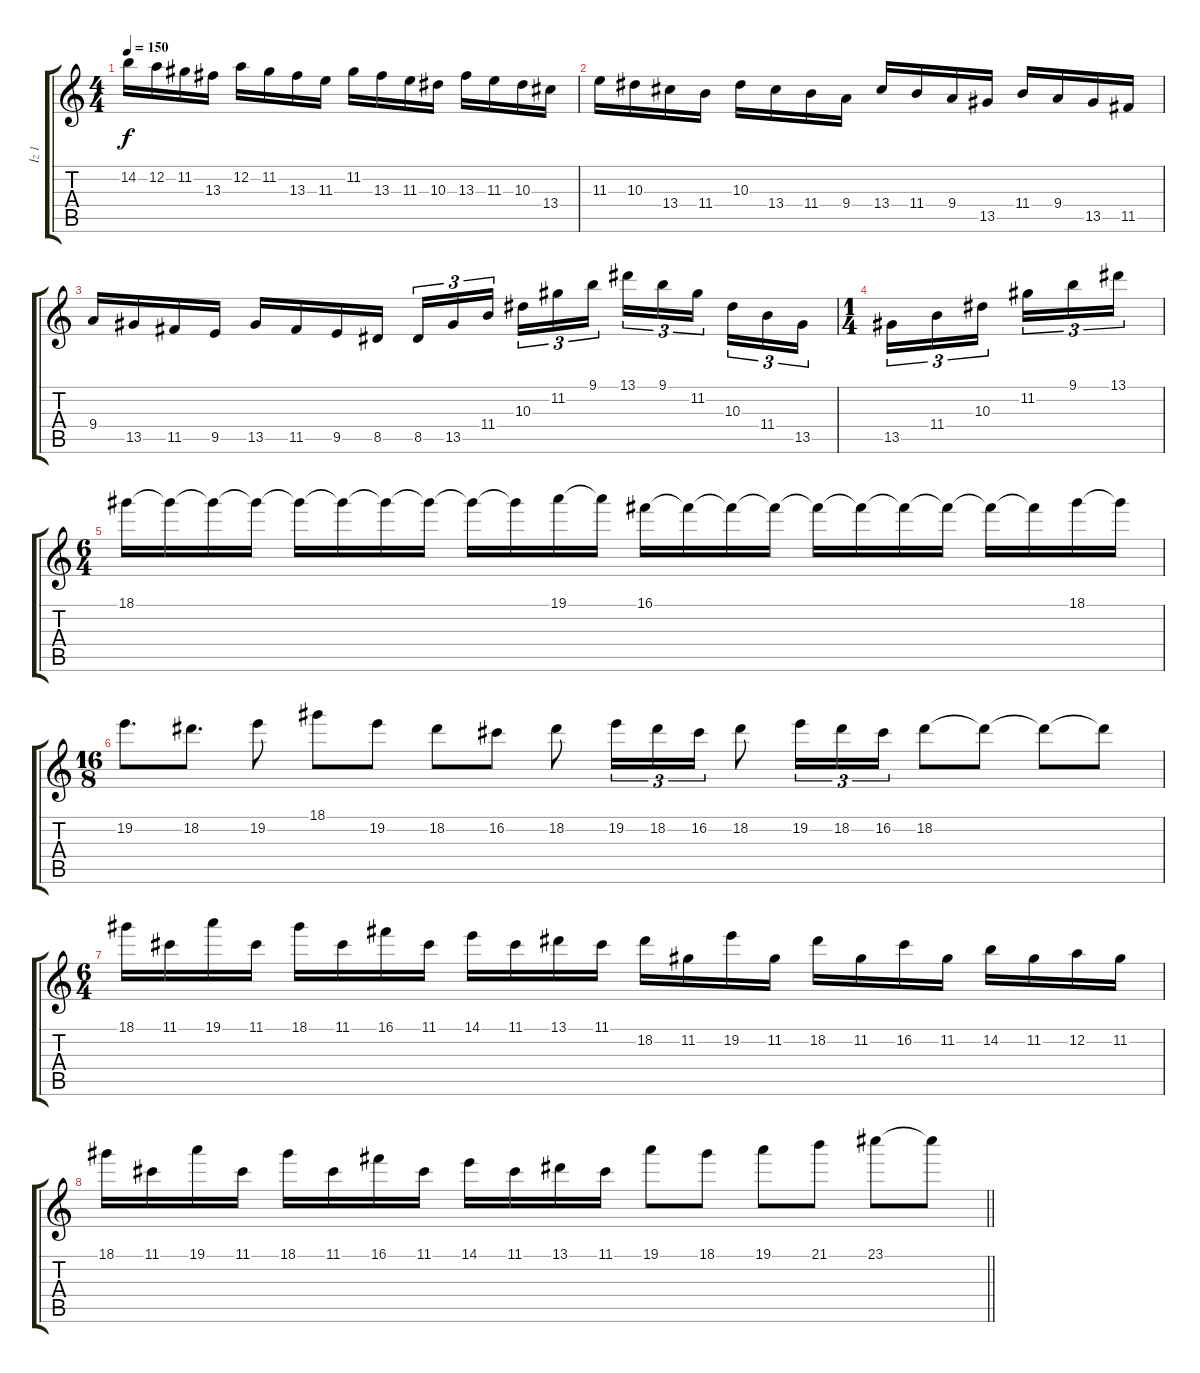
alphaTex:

\track ("İz 1" "İz 1") {instrument overdrivenguitar}
\staff {score tabs}
\tuning (D4 A3 F3 C3 G2 C2) {hide}
\ts (4 4)
\tempo 150
\clef g2
\ks c
14.2.16{dy f} 12.2.16 11.2.16 13.3.16 12.2.16 11.2.16 13.3.16 11.3.16 11.2.16 13.3.16 11.3.16 10.3.16 13.3.16 11.3.16 10.3.16 13.4.16 |
11.3.16 10.3.16 13.4.16 11.4.16 10.3.16 13.4.16 11.4.16 9.4.16 13.4.16 11.4.16 9.4.16 13.5.16 11.4.16 9.4.16 13.5.16 11.5.16 |
9.4.16 13.5.16 11.5.16 9.5.16 13.5.16 11.5.16 9.5.16 8.5.16 8.5.16{tu (3 2)} 13.5.16{tu (3 2)} 11.4.16{tu (3 2) beam splitsecondary} 10.3.16{tu (3 2)} 11.2.16{tu (3 2)} 9.1.16{tu (3 2)} 13.1.16{tu (3 2)} 9.1.16{tu (3 2)} 11.2.16{tu (3 2) beam splitsecondary} 10.3.16{tu (3 2)} 11.4.16{tu (3 2)} 13.5.16{tu (3 2)} |
\ts (1 4)
13.5.16{tu (3 2)} 11.4.16{tu (3 2)} 10.3.16{tu (3 2) beam splitsecondary} 11.2.16{tu (3 2)} 9.1.16{tu (3 2)} 13.1.16{tu (3 2)} |
\ts (6 4)
18.1.16 18.1{t}.16 18.1{t}.16 18.1{t}.16 18.1{t}.16 18.1{t}.16 18.1{t}.16 18.1{t}.16 18.1{t}.16 18.1{t}.16 19.1.16 19.1{t}.16 16.1.16 16.1{t}.16 16.1{t}.16 16.1{t}.16 16.1{t}.16 16.1{t}.16 16.1{t}.16 16.1{t}.16 16.1{t}.16 16.1{t}.16 18.1.16 18.1{t}.16 |
\ts (16 8)
19.2.8{d} 18.2.8{d} 19.2.8 18.1.8 19.2.8 18.2.8 16.2.8 18.2.8 19.2.16{tu (3 2)} 18.2.16{tu (3 2)} 16.2.16{tu (3 2)} 18.2.8 19.2.16{tu (3 2)} 18.2.16{tu (3 2)} 16.2.16{tu (3 2)} 18.2.8 18.2{t}.8 18.2{t}.8 18.2{t}.8 |
\ts (6 4)
18.1.16 11.1.16 19.1.16 11.1.16 18.1.16 11.1.16 16.1.16 11.1.16 14.1.16 11.1.16 13.1.16 11.1.16 18.2.16 11.2.16 19.2.16 11.2.16 18.2.16 11.2.16 16.2.16 11.2.16 14.2.16 11.2.16 12.2.16 11.2.16 |
\barLineRight lightlight
18.1.16 11.1.16 19.1.16 11.1.16 18.1.16 11.1.16 16.1.16 11.1.16 14.1.16 11.1.16 13.1.16 11.1.16 19.1.8 18.1.8 19.1.8 21.1.8 23.1.8 23.1{t}.8
